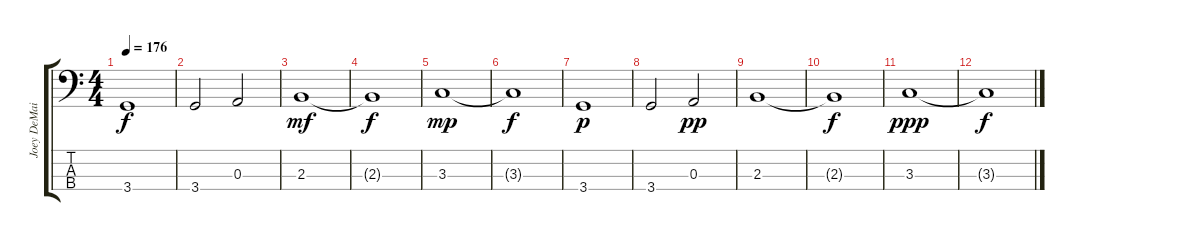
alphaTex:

\track ("Joey DeMaio" "Joey DeMai") {instrument electricbasspick}
\staff {score tabs}
\tuning (G2 D2 A1 E1) {hide}
\ts (4 4)
\tempo 176
\clef f4
\ks c
3.4.1{dy f} |
3.4.2 0.3.2 |
2.3.1{dy mf} |
2.3{t}.1{dy f} |
3.3.1{dy mp} |
3.3{t}.1{dy f} |
3.4.1{dy p} |
3.4.2 0.3.2{dy pp} |
2.3.1 |
2.3{t}.1{dy f} |
3.3.1{dy ppp} |
3.3{t}.1{dy f}
